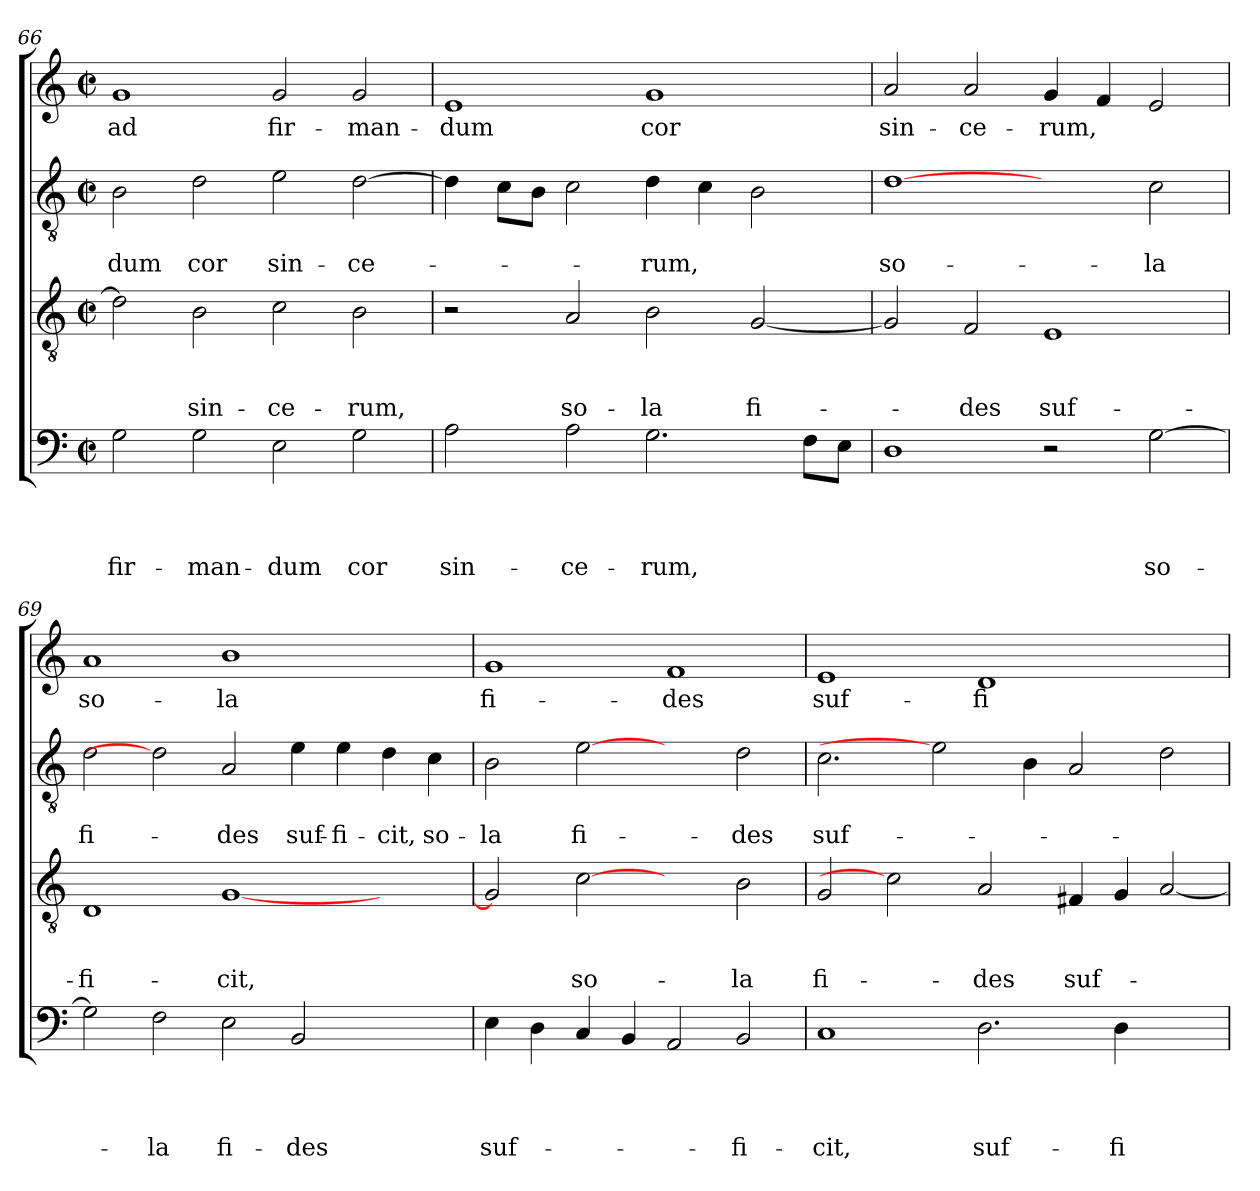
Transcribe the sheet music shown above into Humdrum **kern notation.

**kern	**text	**text	**text	**text	**kern	**text	**text	**text	**kern	**text	**text	**kern	**text
*part4	*part4	*part4	*part4	*part4	*part3	*part3	*part3	*part3	*part2	*part2	*part2	*part1	*part1
*staff4	*staff4	*staff4	*staff4	*staff4	*staff3	*staff3	*staff3	*staff3	*staff2	*staff2	*staff2	*staff1	*staff1
*clefF4	*	*	*	*	*clefGv2	*	*	*	*clefGv2	*	*	*clefG2	*
*k[]	*	*	*	*	*k[]	*	*	*	*k[]	*	*	*k[]	*
*C:	*	*	*	*	*C:	*	*	*	*C:	*	*	*C:	*
*M2/2	*	*	*	*	*M2/2	*	*	*	*M2/2	*	*	*M2/2	*
*met(c|)	*	*	*	*	*met(c|)	*	*	*	*met(c|)	*	*	*met(c|)	*
=66	=66	=66	=66	=66	=66	=66	=66	=66	=66	=66	=66	=66	=66
!	!	!	!	!LO:LY:b	!	!	!	!	!	!	!LO:LY:b	!	!LO:LY:b
2G\	.	.	.	fir-	2d\]	.	.	.	2B\	.	-dum	1g	ad
!	!	!	!	!LO:LY:b	!	!	!	!LO:LY:b	!	!	!LO:LY:b	!	!
2G\	.	.	.	-man-	2B\	.	.	sin-	2d\	.	cor	.	.
!	!	!	!	!LO:LY:b	!	!	!	!LO:LY:b	!	!	!LO:LY:b	!	!LO:LY:b
2E\	.	.	.	-dum	2c\	.	.	-ce-	2e\	.	sin-	2g/	fir-
!	!	!	!	!LO:LY:b	!	!	!	!LO:LY:b	!	!	!LO:LY:b	!	!LO:LY:b
2G\	.	.	.	cor	2B\	.	.	-rum,	[2d\	.	-ce-	2g/	-man-
=67	=67	=67	=67	=67	=67	=67	=67	=67	=67	=67	=67	=67	=67
!	!	!	!	!LO:LY:b	!	!	!	!	!	!	!	!	!LO:LY:b
2A\	.	.	.	sin-	2r	.	.	.	4d\]	.	.	1e	-dum
.	.	.	.	.	.	.	.	.	8c\L	.	.	.	.
.	.	.	.	.	.	.	.	.	8B\J	.	.	.	.
!	!	!	!	!LO:LY:b	!	!	!	!LO:LY:b	!	!	!	!	!
2A\	.	.	.	-ce-	2A/	.	.	so-	2c\	.	.	.	.
!	!	!	!	!LO:LY:b	!	!	!	!LO:LY:b	!	!	!LO:LY:b	!	!LO:LY:b
2.G\	.	.	.	-rum,	2B\	.	.	-la	4d\	.	-rum,	1g	cor
.	.	.	.	.	.	.	.	.	4c\	.	.	.	.
!	!	!	!	!	!	!	!	!LO:LY:b	!	!	!	!	!
.	.	.	.	.	[2G/	.	.	fi-	2B\	.	.	.	.
8F\L	.	.	.	.	.	.	.	.	.	.	.	.	.
8E\J	.	.	.	.	.	.	.	.	.	.	.	.	.
!!LO:PB:g=z
=68	=68	=68	=68	=68	=68	=68	=68	=68	=68	=68	=68	=68	=68
!	!	!	!	!	!	!	!	!	!	!	!LO:LY:b	!	!LO:LY:b
1D	.	.	.	.	2G/]	.	.	.	[1d	.	so-	2a/	sin-
!	!	!	!	!	!	!	!	!LO:LY:b	!	!	!	!	!LO:LY:b
.	.	.	.	.	2F/	.	.	-des	.	.	.	2a/	-ce-
!	!	!	!	!	!	!	!	!LO:LY:b	!	!	!	!	!LO:LY:b
2r	.	.	.	.	1E	.	.	suf-	2ryy	.	.	4g/	-rum,
.	.	.	.	.	.	.	.	.	.	.	.	4f/	.
!	!	!	!	!LO:LY:b	!	!	!	!	!	!	!LO:LY:b	!	!
[2G\	.	.	.	so-	.	.	.	.	2c\	.	-la	2e/	.
=69	=69	=69	=69	=69	=69	=69	=69	=69	=69	=69	=69	=69	=69
!	!	!	!	!	!	!	!	!LO:LY:b	!	!	!LO:LY:b	!	!LO:LY:b
2G\]	.	.	.	.	1D	.	.	-fi-	2d\	.	fi-	1a	so-
!	!	!	!	!LO:LY:b	!	!	!	!	!	!	!	!	!
2F\	.	.	.	-la	.	.	.	.	2d]	.	.	.	.
!	!	!	!	!LO:LY:b	!	!	!	!LO:LY:b	!	!	!LO:LY:b	!	!LO:LY:b
2E\	.	.	.	fi-	[1G	.	.	-cit,	2A/	.	-des	1b	-la
!	!	!	!	!LO:LY:b	!	!	!	!	!	!	!LO:LY:b	!	!
2BB/	.	.	.	-des	.	.	.	.	4e\	.	suf-	.	.
!	!	!	!	!	!	!	!	!	!	!	!LO:LY:b	!	!
.	.	.	.	.	.	.	.	.	4e\	.	-fi-	.	.
!	!	!	!	!	!	!	!	!	!	!	!LO:LY:b	!	!
2ryy	.	.	.	.	2ryy	.	.	.	4d\	.	-cit,	2ryy	.
!	!	!	!	!	!	!	!	!	!	!	!LO:LY:b	!	!
.	.	.	.	.	.	.	.	.	4c\	.	so-	.	.
=70	=70	=70	=70	=70	=70	=70	=70	=70	=70	=70	=70	=70	=70
!	!	!	!	!LO:LY:b	!	!	!	!	!	!	!LO:LY:b	!	!LO:LY:b
4E\	.	.	.	suf-	2G/]	.	.	.	2B\	.	-la	1g	fi-
4D\	.	.	.	.	.	.	.	.	.	.	.	.	.
!	!	!	!	!	!	!	!	!LO:LY:b	!	!	!LO:LY:b	!	!
4C/	.	.	.	.	[2c	.	.	so-	[2e	.	fi-	.	.
4BB/	.	.	.	.	.	.	.	.	.	.	.	.	.
!	!	!	!	!	!	!	!	!	!	!	!	!	!LO:LY:b
2AA/	.	.	.	.	2ryy	.	.	.	2ryy	.	.	1f	-des
!	!	!	!	!LO:LY:b	!	!	!	!LO:LY:b	!	!	!LO:LY:b	!	!
2BB/	.	.	.	-fi-	2B\	.	.	-la	2d\	.	-des	.	.
=71	=71	=71	=71	=71	=71	=71	=71	=71	=71	=71	=71	=71	=71
!	!	!	!	!LO:LY:b	!	!	!	!LO:LY:b	!	!	!LO:LY:b	!	!LO:LY:b
1C	.	.	.	-cit,	2G/	.	.	fi-	2.c\	.	suf-	1e	suf-
.	.	.	.	.	2c]	.	.	.	.	.	.	.	.
.	.	.	.	.	.	.	.	.	2e]	.	.	.	.
!	!	!	!	!LO:LY:b	!	!	!	!LO:LY:b	!	!	!	!	!LO:LY:b
2.D\	.	.	.	suf-	2A/	.	.	-des	.	.	.	1d	-fi-
.	.	.	.	.	.	.	.	.	4B\	.	.	.	.
!	!	!	!	!	!	!	!	!LO:LY:b	!	!	!	!	!
.	.	.	.	.	4F#X/	.	.	suf-	2A/	.	.	.	.
!	!	!	!	!LO:LY:b	!	!	!	!	!	!	!	!	!
4D\	.	.	.	-fi-	4G/	.	.	.	.	.	.	.	.
2ryy	.	.	.	.	[2A/	.	.	.	2d\	.	.	2ryy	.
=	=	=	=	=	=	=	=	=	=	=	=	=	=
*-	*-	*-	*-	*-	*-	*-	*-	*-	*-	*-	*-	*-	*-
